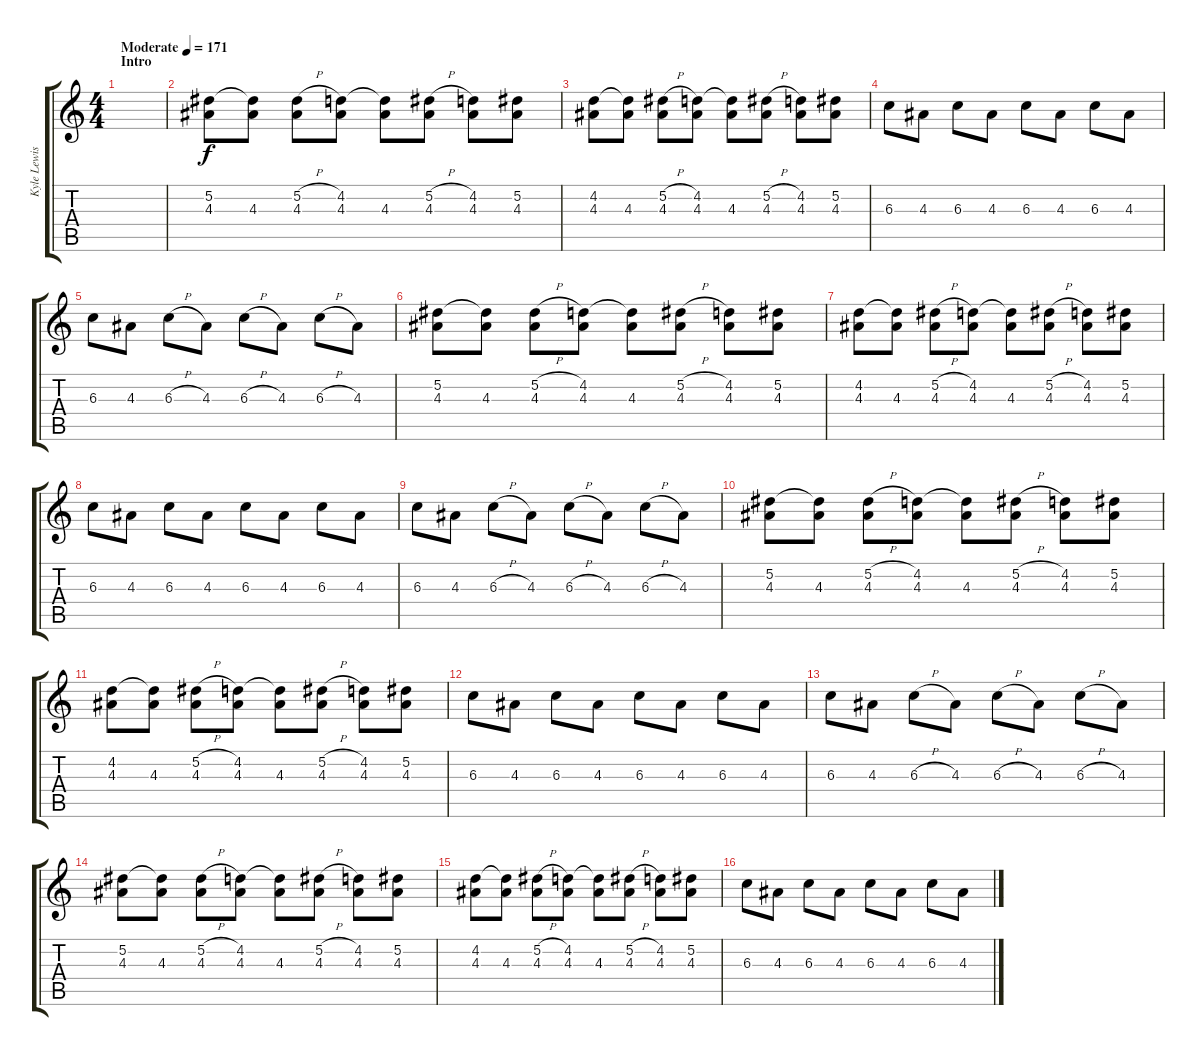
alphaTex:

\track ("Kyle Lewis - Guitar" "Kyle Lewis") {instrument distortionguitar}
\staff {score tabs}
\tuning (Eb4 Bb3 Gb3 Db3 Ab2 Eb2) {hide}
\ts (4 4)
\section ("" "Intro")
\tempo (171 "Moderate")
\clef g2
\ks c
|
(5.2 4.3).8 (5.2{t} 4.3).8 (5.2{h} 4.3).8 (4.2 4.3).8 (4.2{t} 4.3).8 (5.2{h} 4.3).8 (4.2 4.3).8 (5.2 4.3).8 |
(4.2 4.3).8 (4.2{t} 4.3).8 (5.2{h} 4.3).8 (4.2 4.3).8 (4.2{t} 4.3).8 (5.2{h} 4.3).8 (4.2 4.3).8 (5.2 4.3).8 |
6.3.8 4.3.8 6.3.8 4.3.8 6.3.8 4.3.8 6.3.8 4.3.8 |
6.3.8 4.3.8 6.3{h}.8 4.3.8 6.3{h}.8 4.3.8 6.3{h}.8 4.3.8 |
(5.2 4.3).8 (5.2{t} 4.3).8 (5.2{h} 4.3).8 (4.2 4.3).8 (4.2{t} 4.3).8 (5.2{h} 4.3).8 (4.2 4.3).8 (5.2 4.3).8 |
(4.2 4.3).8 (4.2{t} 4.3).8 (5.2{h} 4.3).8 (4.2 4.3).8 (4.2{t} 4.3).8 (5.2{h} 4.3).8 (4.2 4.3).8 (5.2 4.3).8 |
6.3.8 4.3.8 6.3.8 4.3.8 6.3.8 4.3.8 6.3.8 4.3.8 |
6.3.8 4.3.8 6.3{h}.8 4.3.8 6.3{h}.8 4.3.8 6.3{h}.8 4.3.8 |
(5.2 4.3).8 (5.2{t} 4.3).8 (5.2{h} 4.3).8 (4.2 4.3).8 (4.2{t} 4.3).8 (5.2{h} 4.3).8 (4.2 4.3).8 (5.2 4.3).8 |
(4.2 4.3).8 (4.2{t} 4.3).8 (5.2{h} 4.3).8 (4.2 4.3).8 (4.2{t} 4.3).8 (5.2{h} 4.3).8 (4.2 4.3).8 (5.2 4.3).8 |
6.3.8 4.3.8 6.3.8 4.3.8 6.3.8 4.3.8 6.3.8 4.3.8 |
6.3.8 4.3.8 6.3{h}.8 4.3.8 6.3{h}.8 4.3.8 6.3{h}.8 4.3.8 |
(5.2 4.3).8 (5.2{t} 4.3).8 (5.2{h} 4.3).8 (4.2 4.3).8 (4.2{t} 4.3).8 (5.2{h} 4.3).8 (4.2 4.3).8 (5.2 4.3).8 |
(4.2 4.3).8 (4.2{t} 4.3).8 (5.2{h} 4.3).8 (4.2 4.3).8 (4.2{t} 4.3).8 (5.2{h} 4.3).8 (4.2 4.3).8 (5.2 4.3).8 |
6.3.8 4.3.8 6.3.8 4.3.8 6.3.8 4.3.8 6.3.8 4.3.8
